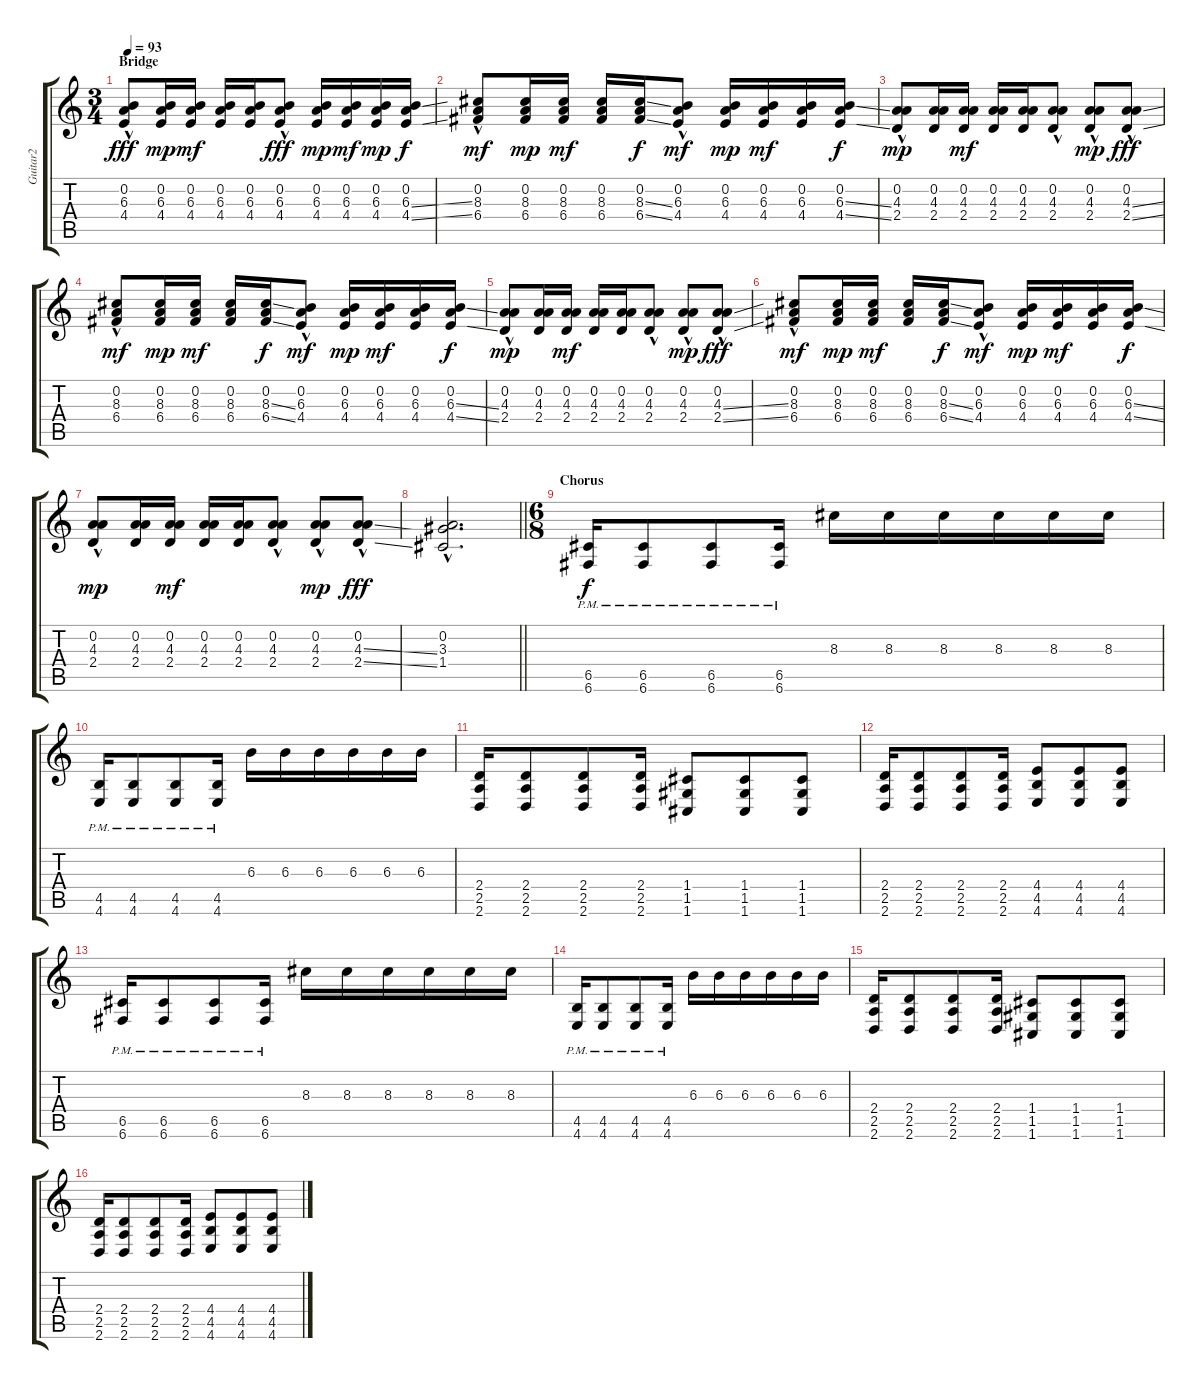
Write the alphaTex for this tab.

\track ("Guitar2" "Guitar2") {instrument distortionguitar}
\staff {score tabs}
\tuning (D4 A3 F3 C3 G2 C2) {hide}
\ts (3 4)
\section ("" "Bridge")
\tempo 93
\clef g2
\ks c
(0.2{hac} 6.3{hac} 4.4{hac}).8{dy fff} (0.2 6.3 4.4).16{dy mp} (0.2 6.3 4.4).16{dy mf} (0.2 6.3 4.4).16 (0.2 6.3 4.4).16 (0.2{hac} 6.3 4.4).8{dy fff} (0.2 6.3 4.4).16{dy mp} (0.2 6.3 4.4).16{dy mf} (0.2 6.3 4.4).16{dy mp} (0.2 6.3{ss} 4.4{ss}).16{dy f} |
(0.2{hac} 8.3 6.4).8{dy mf} (0.2 8.3 6.4).16{dy mp} (0.2 8.3 6.4).16{dy mf} (0.2 8.3 6.4).16 (0.2 8.3{ss} 6.4{ss}).16{dy f} (0.2{hac} 6.3 4.4).8{dy mf} (0.2 6.3 4.4).16{dy mp} (0.2 6.3 4.4).16{dy mf} (0.2 6.3 4.4).16 (0.2 6.3{ss} 4.4{ss}).16{dy f} |
(0.2{hac} 4.3 2.4).8{dy mp} (0.2 4.3 2.4).16 (0.2 4.3 2.4).16{dy mf} (0.2 4.3 2.4).16 (0.2 4.3 2.4).16 (0.2{hac} 4.3 2.4).8 (0.2{hac} 4.3 2.4).8{dy mp} (0.2{hac} 4.3{ss} 2.4{ss}).8{dy fff} |
(0.2{hac} 8.3 6.4).8{dy mf} (0.2 8.3 6.4).16{dy mp} (0.2 8.3 6.4).16{dy mf} (0.2 8.3 6.4).16 (0.2 8.3{ss} 6.4{ss}).16{dy f} (0.2{hac} 6.3 4.4).8{dy mf} (0.2 6.3 4.4).16{dy mp} (0.2 6.3 4.4).16{dy mf} (0.2 6.3 4.4).16 (0.2 6.3{ss} 4.4{ss}).16{dy f} |
(0.2{hac} 4.3 2.4).8{dy mp} (0.2 4.3 2.4).16 (0.2 4.3 2.4).16{dy mf} (0.2 4.3 2.4).16 (0.2 4.3 2.4).16 (0.2{hac} 4.3 2.4).8 (0.2{hac} 4.3 2.4).8{dy mp} (0.2{hac} 4.3{ss} 2.4{ss}).8{dy fff} |
(0.2{hac} 8.3 6.4).8{dy mf} (0.2 8.3 6.4).16{dy mp} (0.2 8.3 6.4).16{dy mf} (0.2 8.3 6.4).16 (0.2 8.3{ss} 6.4{ss}).16{dy f} (0.2{hac} 6.3 4.4).8{dy mf} (0.2 6.3 4.4).16{dy mp} (0.2 6.3 4.4).16{dy mf} (0.2 6.3 4.4).16 (0.2 6.3{ss} 4.4{ss}).16{dy f} |
(0.2{hac} 4.3 2.4).8{dy mp} (0.2 4.3 2.4).16 (0.2 4.3 2.4).16{dy mf} (0.2 4.3 2.4).16 (0.2 4.3 2.4).16 (0.2{hac} 4.3 2.4).8 (0.2{hac} 4.3 2.4).8{dy mp} (0.2{hac} 4.3{ss} 2.4{ss}).8{dy fff} |
\barLineRight lightlight
(0.2{hac} 3.3 1.4).2{d} |
\ts (6 8)
\section ("" "Chorus")
(6.5{pm} 6.6{pm}).16{dy f instrument distortionguitar} (6.5{pm} 6.6{pm}).8 (6.5{pm} 6.6{pm}).8 (6.5{pm} 6.6{pm}).16 8.3.16 8.3.16 8.3.16 8.3.16 8.3.16 8.3.16 |
(4.5{pm} 4.6{pm}).16 (4.5{pm} 4.6{pm}).8 (4.5{pm} 4.6{pm}).8 (4.5{pm} 4.6{pm}).16 6.3.16 6.3.16 6.3.16 6.3.16 6.3.16 6.3.16 |
(2.4 2.5 2.6).16 (2.4 2.5 2.6).8 (2.4 2.5 2.6).8 (2.4 2.5 2.6).16 (1.4 1.5 1.6).8 (1.4 1.5 1.6).8 (1.4 1.5 1.6).8 |
(2.4 2.5 2.6).16 (2.4 2.5 2.6).8 (2.4 2.5 2.6).8 (2.4 2.5 2.6).16 (4.4 4.5 4.6).8 (4.4 4.5 4.6).8 (4.4 4.5 4.6).8 |
(6.5{pm} 6.6{pm}).16 (6.5{pm} 6.6{pm}).8 (6.5{pm} 6.6{pm}).8 (6.5{pm} 6.6{pm}).16 8.3.16 8.3.16 8.3.16 8.3.16 8.3.16 8.3.16 |
(4.5{pm} 4.6{pm}).16 (4.5{pm} 4.6{pm}).8 (4.5{pm} 4.6{pm}).8 (4.5{pm} 4.6{pm}).16 6.3.16 6.3.16 6.3.16 6.3.16 6.3.16 6.3.16 |
(2.4 2.5 2.6).16 (2.4 2.5 2.6).8 (2.4 2.5 2.6).8 (2.4 2.5 2.6).16 (1.4 1.5 1.6).8 (1.4 1.5 1.6).8 (1.4 1.5 1.6).8 |
(2.4 2.5 2.6).16 (2.4 2.5 2.6).8 (2.4 2.5 2.6).8 (2.4 2.5 2.6).16 (4.4 4.5 4.6).8 (4.4 4.5 4.6).8 (4.4 4.5 4.6).8
